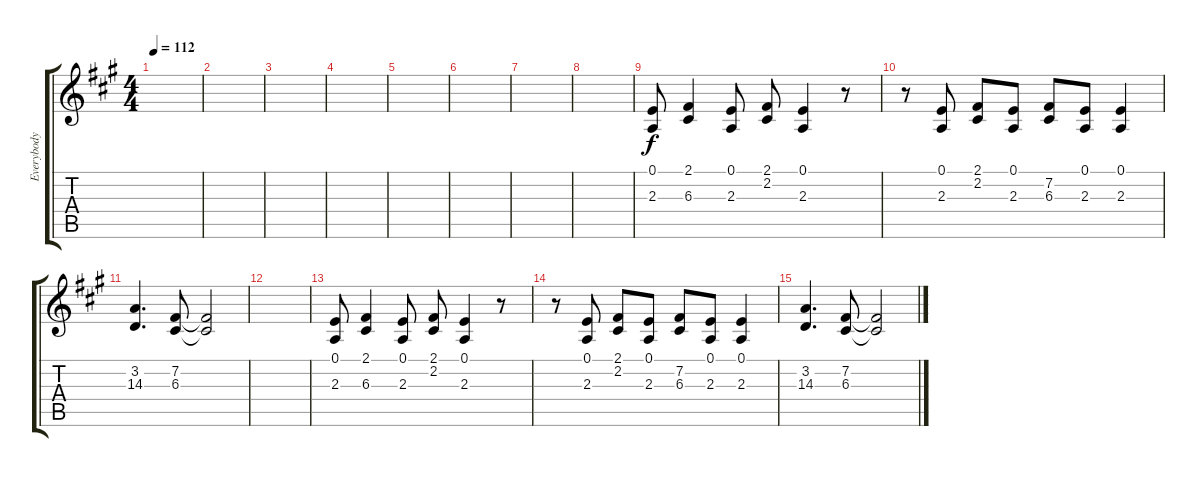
\track ("Everybody" "Everybody") {instrument altosax}
\staff {score tabs}
\tuning (E4 B3 G3 D3 A2 E2) {hide}
\ts (4 4)
\tempo 112
\clef g2
\ks a
|
|
|
|
|
|
|
|
(0.1 2.3).8 (2.1 6.3).4 (0.1 2.3).8 (2.1 2.2).8 (0.1 2.3).4 r.8 |
r.8 (0.1 2.3).8 (2.1 2.2).8 (0.1 2.3).8 (7.2 6.3).8 (0.1 2.3).8 (0.1 2.3).4 |
(3.2 14.3).4{d} (7.2 6.3).8 (7.2{t} 6.3{t}).2 |
|
(0.1 2.3).8 (2.1 6.3).4 (0.1 2.3).8 (2.1 2.2).8 (0.1 2.3).4 r.8 |
r.8 (0.1 2.3).8 (2.1 2.2).8 (0.1 2.3).8 (7.2 6.3).8 (0.1 2.3).8 (0.1 2.3).4 |
(3.2 14.3).4{d} (7.2 6.3).8 (7.2{t} 6.3{t}).2
